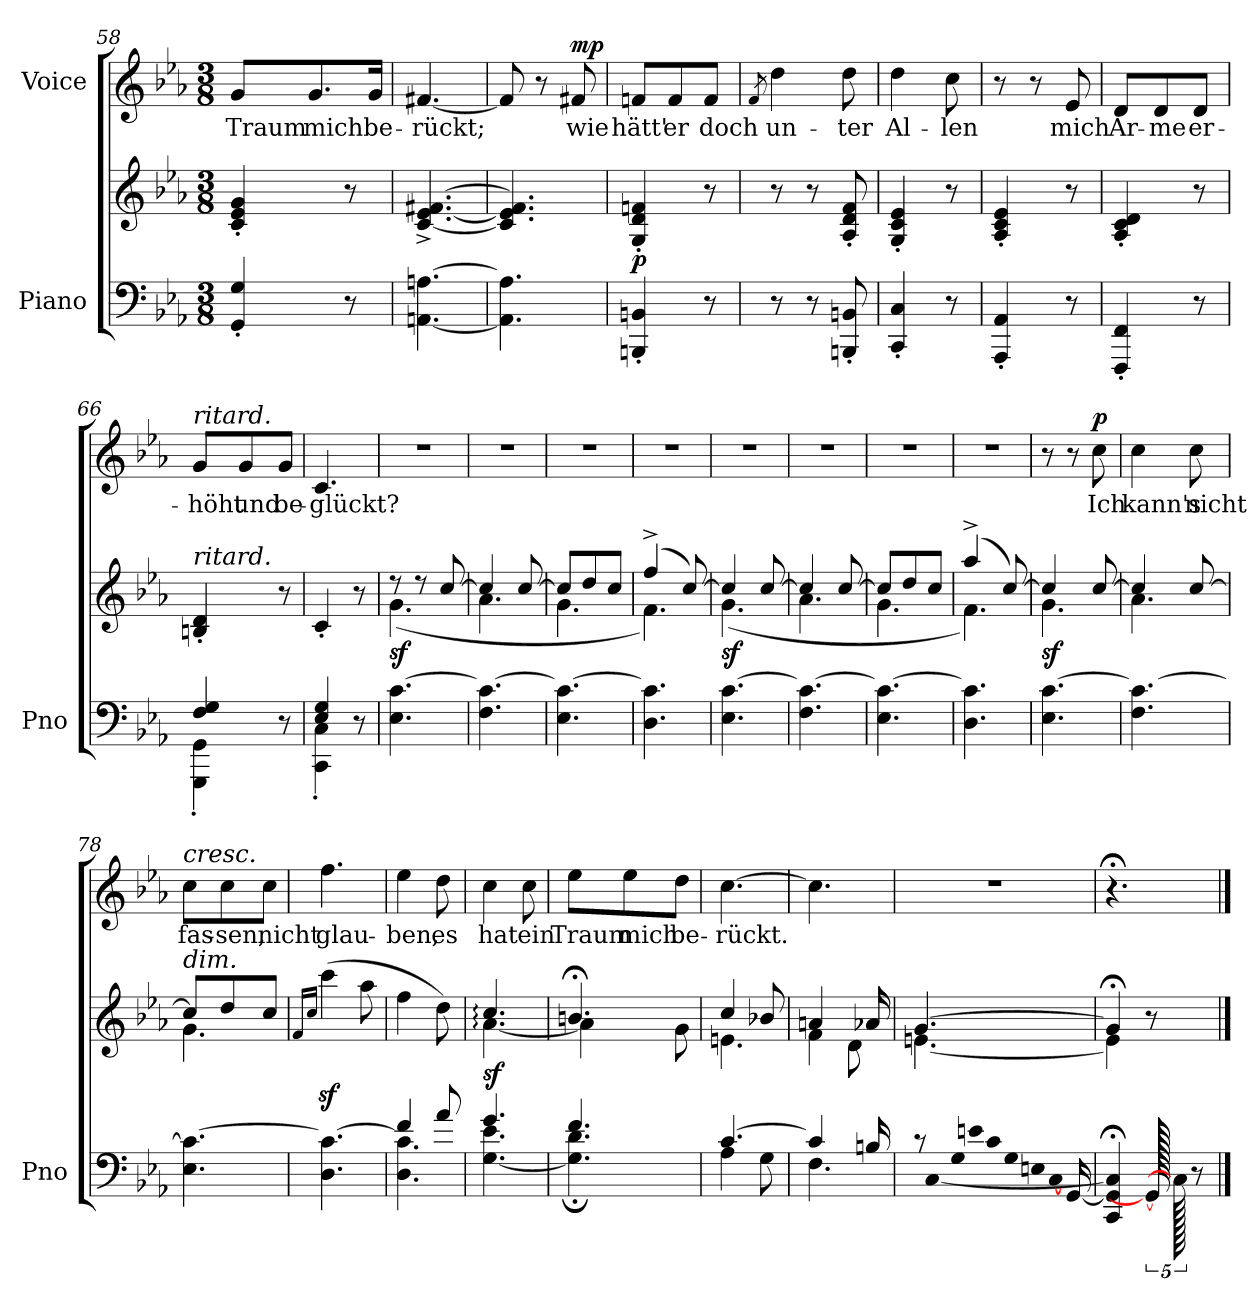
**kern	**kern	**dynam	**kern	**text	**dynam
*part2	*part2	*part2	*part1	*part1	*part1
*staff3	*staff2	*staff2/3	*staff1	*staff1	*staff1
*I"Piano	*	*	*I"Voice	*	*
*I'Pno	*	*	*	*	*
*clefF4	*clefG2	*	*clefG2	*	*
*k[b-e-a-]	*k[b-e-a-]	*	*k[b-e-a-]	*	*
*M3/8	*M3/8	*	*M3/8	*	*
=58	=58	=58	=58	=58	=58
!	!	!	!	!LO:LY:b	!
4GG/' 4G/'	4c/' 4e-/' 4g/'	.	8g/L	Traum	.
!	!	!	!	!LO:LY:b	!
.	.	.	8.g/	mich	.
8r	8r	.	.	.	.
!	!	!	!	!LO:LY:b	!
.	.	.	16g/Jk	be-	.
=59	=59	=59	=59	=59	=59
!	!	!	!	!LO:LY:b	!
[4.AAn\ [4.An\	[4.c/^ [4.e-/^ [4.f#X/^	.	[4.f#X/	-rückt;	.
!!LO:LB:g=z
=60	=60	=60	=60	=60	=60
4.AA\] 4.A\]	4.c/] 4.e-/] 4.f#/]	.	8f#/]	.	.
.	.	.	8r	.	.
!	!	!	!	!LO:LY:b	!LO:DY:a
.	.	.	8f#X/	wie	mp
=61	=61	=61	=61	=61	=61
!	!	!LO:DY:b	!	!LO:LY:b	!
4BBBn/' 4BBn/'	4G/' 4d/' 4fn/'	p	8fn/L	hätt'	.
!	!	!	!	!LO:LY:b	!
.	.	.	8f/	er	.
!	!	!	!	!LO:LY:b	!
8r	8r	.	8f/J	doch	.
=62	=62	=62	=62	=62	=62
.	.	.	8qf/	.	.
!	!	!	!	!LO:LY:b	!
8r	8r	.	4dd\	un-	.
8r	8r	.	.	.	.
!	!	!	!	!LO:LY:b	!
8BBBn/' 8BBn/'	8A-/' 8d/' 8f/'	.	8dd\	-ter	.
=63	=63	=63	=63	=63	=63
!	!	!	!	!LO:LY:b	!
4CC/' 4C/'	4G/' 4c/' 4e-/'	.	4dd\	Al-	.
!	!	!	!	!LO:LY:b	!
8r	8r	.	8cc\	-len	.
!!LO:PB:g=z
=64	=64	=64	=64	=64	=64
4AAA-/' 4AA-/'	4A-/' 4c/' 4e-/'	.	8r	.	.
.	.	.	8r	.	.
!	!	!	!	!LO:LY:b	!
8r	8r	.	8e-/	mich	.
=65	=65	=65	=65	=65	=65
!	!	!	!	!LO:LY:b	!
4FFF/' 4FF/'	4A-/' 4c/' 4d/'	.	8d/L	Ar-	.
!	!	!	!	!LO:LY:b	!
.	.	.	8d/	-me	.
!	!	!	!	!LO:LY:b	!
8r	8r	.	8d/J	er-	.
=66	=66	=66	=66	=66	=66
*^	*	*	*	*	*
!	!	!	!	!LO:TX:a:i:t=ritard.	!	!
!	!	!LO:TX:a:i:t=ritard.	!	!	!	!
!	!	!	!	!	!LO:LY:b	!
4F/ 4G/	4GGG\' 4GG\'	4Bn/' 4d/'	.	8g/L	-höht	.
!	!	!	!	!	!LO:LY:b	!
.	.	.	.	8g/	und	.
!	!	!	!	!	!LO:LY:b	!
8r	8ryy	8r	.	8g/J	be-	.
=67	=67	=67	=67	=67	=67	=67
*	*	*	*	*MM100	*	*
!	!	!	!	!	!LO:LY:b	!
4E-/ 4G/	4CC\' 4C\'	4c'/	.	4.c/	-glückt?	.
8r	8ryy	8r	.	.	.	.
!!LO:LB:g=z
=68	=68	=68	=68	=68	=68	=68
*	*	*^	*	*	*	*
!	!	!	!	!LO:DY:b	!	!	!
*v	*v	*	*	*	*	*	*
4.E-\ [4.c\	8r	(<4.g\	sf	4.r	.	.
.	8r	.	.	.	.	.
.	[8cc/	.	.	.	.	.
=69	=69	=69	=69	=69	=69	=69
4.F\ 4.c\_	4cc/]	4.a-\	.	4.r	.	.
.	[8cc/	.	.	.	.	.
=70	=70	=70	=70	=70	=70	=70
4.E-\ 4.c\_	8cc/L]	4.g\	.	4.r	.	.
.	8dd/	.	.	.	.	.
.	8cc/J	.	.	.	.	.
=71	=71	=71	=71	=71	=71	=71
4.D\ 4.c\]	(>4ff^/	4.f\)	.	4.r	.	.
.	[8cc/)	.	.	.	.	.
!!LO:LB:g=z
=72	=72	=72	=72	=72	=72	=72
!	!	!	!LO:DY:b	!	!	!
4.E-\ [4.c\	4cc/]	(<4.g\	sf	4.r	.	.
.	[8cc/	.	.	.	.	.
=73	=73	=73	=73	=73	=73	=73
4.F\ 4.c\_	4cc/]	4.a-\	.	4.r	.	.
.	[8cc/	.	.	.	.	.
=74	=74	=74	=74	=74	=74	=74
4.E-\ 4.c\_	8cc/L]	4.g\	.	4.r	.	.
.	8dd/	.	.	.	.	.
.	8cc/J	.	.	.	.	.
=75	=75	=75	=75	=75	=75	=75
4.D\ 4.c\]	(>4aa-^/	4.f\)	.	4.r	.	.
.	[8cc/)	.	.	.	.	.
!!LO:LB:g=z
=76	=76	=76	=76	=76	=76	=76
!	!	!	!LO:DY:b	!	!	!
4.E-\ [4.c\	4cc/]	4.g\	sf	8r	.	.
.	.	.	.	8r	.	.
!	!	!	!	!	!LO:LY:b	!LO:DY:a
.	[8cc/	.	.	8cc\	Ich	p
=77	=77	=77	=77	=77	=77	=77
!	!	!	!	!	!LO:LY:b	!
4.F\ 4.c\_	4cc/]	4.a-\	.	4cc\	kann's	.
!	!	!	!	!	!LO:LY:b	!
.	[8cc/	.	.	8cc\	nicht	.
=78	=78	=78	=78	=78	=78	=78
*	*	*	*	*MM95	*	*
!	!	!	!	!LO:TX:a:i:t=cresc.	!	!
!	!LO:TX:a:i:t=dim.	!	!	!	!	!
!	!	!	!	!	!LO:LY:b	!
4.E-\ 4.c\_	8cc/L]	4.g\	.	8cc\L	fas-	.
!	!	!	!	!	!LO:LY:b	!
.	8dd/	.	.	8cc\	-sen,	.
!	!	!	!	!	!LO:LY:b	!
.	8cc/J	.	.	8cc\J	nicht	.
*	*v	*v	*	*	*	*
=79	=79	=79	=79	=79	=79
*	*	*	*MM91	*	*
.	16qf/LL	.	.	.	.
.	16qcc/JJ	.	.	.	.
!	!	!	!	!LO:LY:b	!
4.D\ 4.c\_	(>4cccz<\	.	4.ff\	glau-	.
.	8aa-\	.	.	.	.
!!LO:PB:g=z
=80	=80	=80	=80	=80	=80
*	*	*	*MM87	*	*
*^	*	*	*	*	*
!	!	!	!	!	!LO:LY:b	!
4f/	4.D\ 4.c\]	4ff\	.	4ee-\	-ben,	.
!	!	!	!	!	!LO:LY:b	!
8a-/	.	8dd\)	.	8dd\	es	.
=81	=81	=81	=81	=81	=81	=81
*	*	*	*	*MM83	*	*
*	*	*^	*	*	*	*
!	!	!	!	!LO:DY:b	!	!LO:LY:b	!
4.g/	[4.G\ 4.e-\	4.cc:/	[4.a-:\	sf	4cc\	hat	.
!	!	!	!	!	!	!LO:LY:b	!
.	.	.	.	.	8cc\	ein	.
=82	=82	=82	=82	=82	=82	=82	=82
*	*	*	*	*	*MM79	*	*
!	!	!	!	!	!	!LO:LY:b	!
4.f/	4.G\]; 4.d\;	4.bn;</	4a-\]	.	8ee-\L	Traum	.
!	!	!	!	!	!	!LO:LY:b	!
.	.	.	.	.	8ee-\	mich	.
!	!	!	!	!	!	!LO:LY:b	!
.	.	.	8g\	.	8dd\J	be-	.
=83	=83	=83	=83	=83	=83	=83	=83
*	*	*	*	*	*MM75	*	*
!	!	!	!	!	!	!LO:LY:b	!
[4.c/	4A-\	4cc/	4.en\	.	[4.cc\	-rückt.	.
.	8G\	8b-X/	.	.	.	.	.
!!LO:LB:g=z
=84	=84	=84	=84	=84	=84	=84	=84
4c/]	4.F\	4an/	4f\	.	4.cc\]	.	.
16ryy	.	16ryy	8d\	.	.	.	.
16Bn/	.	16a-X/	.	.	.	.	.
=85	=85	=85	=85	=85	=85	=85	=85
*	*	*	*	*	*MM40	*	*
8r	640ryy	[4.g/	[4.en\	.	4.r	.	.
.	[640%239C\	.	.	.	.	.	.
*Xtuplet	*	*	*	*	*	*	*
!LO:N:vis=4	!	!	!	!	!	!	!
640%23G/	.	.	.	.	.	.	.
!LO:N:vis=4	!	!	!	!	!	!	!
640%23en/	.	.	.	.	.	.	.
!LO:N:vis=4	!	!	!	!	!	!	!
640%23c/	.	.	.	.	.	.	.
!LO:N:vis=4	!	!	!	!	!	!	!
640%23G/	.	.	.	.	.	.	.
!LO:N:vis=4	!	!	!	!	!	!	!
640%23En/	.	.	.	.	.	.	.
!LO:N:vis=4	!	!	!	!	!	!	!
[640%23C/	.	.	.	.	.	.	.
[320%11GG/	.	.	.	.	.	.	.
*v	*v	*	*	*	*	*	*
=86	=86	=86	=86	=86	=86	=86
*	*	*	*	*MM60	*	*
4CC/;< 4GG/];< 4C/];<	4g;</]	4e\]	.	4.r;<	.	.
*tuplet	*	*	*	*	*	*
640GG/_	8r	8ryy	.	.	.	.
640C\]	.	.	.	.	.	.
8r	.	.	.	.	.	.
.	320ryy	320ryy	.	320ryy	.	.
*	*v	*v	*	*	*	*
==	==	==	==	==	==
*-	*-	*-	*-	*-	*-
